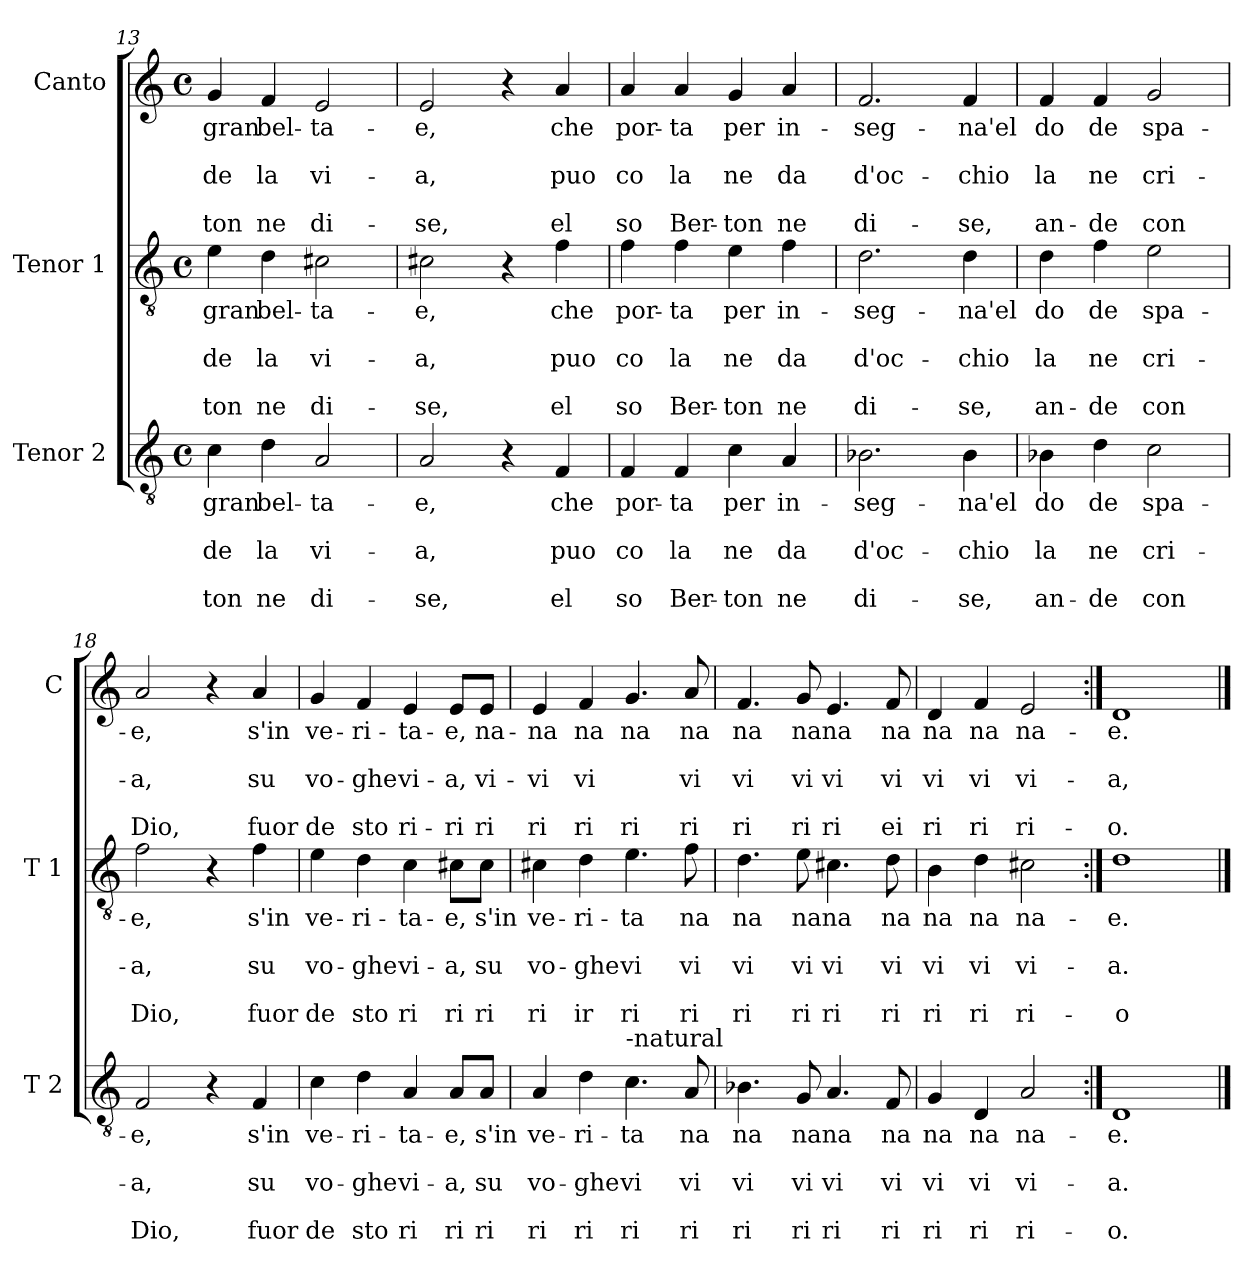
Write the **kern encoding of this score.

**kern	**text	**text	**text	**text	**text	**kern	**text	**text	**text	**text	**text	**kern	**text	**text	**text	**text	**text
*part3	*part3	*part3	*part3	*part3	*part3	*part2	*part2	*part2	*part2	*part2	*part2	*part1	*part1	*part1	*part1	*part1	*part1
*staff3	*staff3	*staff3	*staff3	*staff3	*staff3	*staff2	*staff2	*staff2	*staff2	*staff2	*staff2	*staff1	*staff1	*staff1	*staff1	*staff1	*staff1
*I"Tenor 2	*	*	*	*	*	*I"Tenor 1	*	*	*	*	*	*I"Canto	*	*	*	*	*
*I'T 2	*	*	*	*	*	*I'T 1	*	*	*	*	*	*I'C	*	*	*	*	*
*clefGv2	*	*	*	*	*	*clefGv2	*	*	*	*	*	*clefG2	*	*	*	*	*
*k[]	*	*	*	*	*	*k[]	*	*	*	*	*	*k[]	*	*	*	*	*
*C:	*	*	*	*	*	*C:	*	*	*	*	*	*C:	*	*	*	*	*
*M4/4	*	*	*	*	*	*M4/4	*	*	*	*	*	*M4/4	*	*	*	*	*
*met(c)	*	*	*	*	*	*met(c)	*	*	*	*	*	*met(c)	*	*	*	*	*
=13	=13	=13	=13	=13	=13	=13	=13	=13	=13	=13	=13	=13	=13	=13	=13	=13	=13
!	!LO:LY:b	!	!LO:LY:b	!	!LO:LY:b	!	!LO:LY:b	!	!LO:LY:b	!	!LO:LY:b	!	!LO:LY:b	!	!LO:LY:b	!	!LO:LY:b
4c\	gran	.	de	.	-ton	4e\	gran	.	de	.	-ton	4g/	gran	.	de	.	-ton
!	!LO:LY:b	!	!LO:LY:b	!	!LO:LY:b	!	!LO:LY:b	!	!LO:LY:b	!	!LO:LY:b	!	!LO:LY:b	!	!LO:LY:b	!	!LO:LY:b
4d\	bel-	.	la	.	ne	4d\	bel-	.	la	.	ne	4f/	bel-	.	la	.	ne
!	!LO:LY:b	!	!LO:LY:b	!	!LO:LY:b	!	!LO:LY:b	!	!LO:LY:b	!	!LO:LY:b	!	!LO:LY:b	!	!LO:LY:b	!	!LO:LY:b
2A/	-ta-	.	vi-	.	di-	2c#X\	-ta-	.	vi-	.	di-	2e/	-ta-	.	vi-	.	di-
=14	=14	=14	=14	=14	=14	=14	=14	=14	=14	=14	=14	=14	=14	=14	=14	=14	=14
!	!LO:LY:b	!	!LO:LY:b	!	!LO:LY:b	!	!LO:LY:b	!	!LO:LY:b	!	!LO:LY:b	!	!LO:LY:b	!	!LO:LY:b	!	!LO:LY:b
2A/	-e,	.	-a,	.	-se,	2c#X\	-e,	.	-a,	.	-se,	2e/	-e,	.	-a,	.	-se,
4r	.	.	.	.	.	4r	.	.	.	.	.	4r	.	.	.	.	.
!	!LO:LY:b	!	!LO:LY:b	!	!LO:LY:b	!	!LO:LY:b	!	!LO:LY:b	!	!LO:LY:b	!	!LO:LY:b	!	!LO:LY:b	!	!LO:LY:b
4F/	che	.	puo	.	el	4f\	che	.	puo	.	el	4a/	che	.	puo	.	el
=15	=15	=15	=15	=15	=15	=15	=15	=15	=15	=15	=15	=15	=15	=15	=15	=15	=15
!	!LO:LY:b	!	!LO:LY:b	!	!LO:LY:b	!	!LO:LY:b	!	!LO:LY:b	!	!LO:LY:b	!	!LO:LY:b	!	!LO:LY:b	!	!LO:LY:b
4F/	por-	.	co	.	so	4f\	por-	.	co	.	so	4a/	por-	.	co	.	so
!	!LO:LY:b	!	!LO:LY:b	!	!LO:LY:b	!	!LO:LY:b	!	!LO:LY:b	!	!LO:LY:b	!	!LO:LY:b	!	!LO:LY:b	!	!LO:LY:b
4F/	-ta	.	la	.	Ber-	4f\	-ta	.	la	.	Ber-	4a/	-ta	.	la	.	Ber-
!	!LO:LY:b	!	!LO:LY:b	!	!LO:LY:b	!	!LO:LY:b	!	!LO:LY:b	!	!LO:LY:b	!	!LO:LY:b	!	!LO:LY:b	!	!LO:LY:b
4c\	per	.	ne	.	-ton	4e\	per	.	ne	.	-ton	4g/	per	.	ne	.	-ton
!	!LO:LY:b	!	!LO:LY:b	!	!LO:LY:b	!	!LO:LY:b	!	!LO:LY:b	!	!LO:LY:b	!	!LO:LY:b	!	!LO:LY:b	!	!LO:LY:b
4A/	in-	.	da	.	ne	4f\	in-	.	da	.	ne	4a/	in-	.	da	.	ne
=16	=16	=16	=16	=16	=16	=16	=16	=16	=16	=16	=16	=16	=16	=16	=16	=16	=16
!	!LO:LY:b	!	!LO:LY:b	!	!LO:LY:b	!	!LO:LY:b	!	!LO:LY:b	!	!LO:LY:b	!	!LO:LY:b	!	!LO:LY:b	!	!LO:LY:b
2.B-X\	-seg-	.	d'oc-	.	di-	2.d\	-seg-	.	d'oc-	.	di-	2.f/	-seg-	.	d'oc-	.	di-
!	!LO:LY:b	!	!LO:LY:b	!	!LO:LY:b	!	!LO:LY:b	!	!LO:LY:b	!	!LO:LY:b	!	!LO:LY:b	!	!LO:LY:b	!	!LO:LY:b
4B-\	-na'el	.	-chio	.	-se,	4d\	-na'el	.	-chio	.	-se,	4f/	-na'el	.	-chio	.	-se,
=17	=17	=17	=17	=17	=17	=17	=17	=17	=17	=17	=17	=17	=17	=17	=17	=17	=17
!	!LO:LY:b	!	!LO:LY:b	!	!LO:LY:b	!	!LO:LY:b	!	!LO:LY:b	!	!LO:LY:b	!	!LO:LY:b	!	!LO:LY:b	!	!LO:LY:b
4B-X\	do	.	la	.	an-	4d\	do	.	la	.	an-	4f/	do	.	la	.	an-
!	!LO:LY:b	!	!LO:LY:b	!	!LO:LY:b	!	!LO:LY:b	!	!LO:LY:b	!	!LO:LY:b	!	!LO:LY:b	!	!LO:LY:b	!	!LO:LY:b
4d\	de	.	ne	.	-de	4f\	de	.	ne	.	-de	4f/	de	.	ne	.	-de
!	!LO:LY:b	!	!LO:LY:b	!	!LO:LY:b	!	!LO:LY:b	!	!LO:LY:b	!	!LO:LY:b	!	!LO:LY:b	!	!LO:LY:b	!	!LO:LY:b
2c\	spa-	.	cri-	.	con	2e\	spa-	.	cri-	.	con	2g/	spa-	.	cri-	.	con
!!LO:LB:g=z
=18	=18	=18	=18	=18	=18	=18	=18	=18	=18	=18	=18	=18	=18	=18	=18	=18	=18
!	!LO:LY:b	!	!LO:LY:b	!	!LO:LY:b	!	!LO:LY:b	!	!LO:LY:b	!	!LO:LY:b	!	!LO:LY:b	!	!LO:LY:b	!	!LO:LY:b
2F/	-e,	.	-a,	.	Dio,	2f\	-e,	.	-a,	.	Dio,	2a/	-e,	.	-a,	.	Dio,
4r	.	.	.	.	.	4r	.	.	.	.	.	4r	.	.	.	.	.
!	!LO:LY:b	!	!LO:LY:b	!	!LO:LY:b	!	!LO:LY:b	!	!LO:LY:b	!	!LO:LY:b	!	!LO:LY:b	!	!LO:LY:b	!	!LO:LY:b
4F/	s'in	.	su	.	fuor	4f\	s'in	.	su	.	fuor	4a/	s'in	.	su	.	fuor
=19	=19	=19	=19	=19	=19	=19	=19	=19	=19	=19	=19	=19	=19	=19	=19	=19	=19
!	!LO:LY:b	!	!LO:LY:b	!	!LO:LY:b	!	!LO:LY:b	!	!LO:LY:b	!	!LO:LY:b	!	!LO:LY:b	!	!LO:LY:b	!	!LO:LY:b
4c\	ve-	.	vo-	.	de	4e\	ve-	.	vo-	.	de	4g/	ve-	.	vo-	.	de
!	!LO:LY:b	!	!LO:LY:b	!	!LO:LY:b	!	!LO:LY:b	!	!LO:LY:b	!	!LO:LY:b	!	!LO:LY:b	!	!LO:LY:b	!	!LO:LY:b
4d\	-ri-	.	-ghe	.	sto	4d\	-ri-	.	-ghe	.	sto	4f/	-ri-	.	-ghe	.	sto
!	!LO:LY:b	!	!LO:LY:b	!	!LO:LY:b	!	!LO:LY:b	!	!LO:LY:b	!	!LO:LY:b	!	!LO:LY:b	!	!LO:LY:b	!	!LO:LY:b
4A/	-ta-	.	vi-	.	ri	4c\	-ta-	.	vi-	.	ri	4e/	-ta-	.	vi-	.	ri-
!	!LO:LY:b	!	!LO:LY:b	!	!LO:LY:b	!	!LO:LY:b	!	!LO:LY:b	!	!LO:LY:b	!	!LO:LY:b	!	!LO:LY:b	!	!LO:LY:b
8A/L	-e,	.	-a,	.	ri	8c#X\L	-e,	.	-a,	.	ri	8e/L	-e,	.	-a,	.	-ri
!	!LO:LY:b	!	!LO:LY:b	!	!LO:LY:b	!	!LO:LY:b	!	!LO:LY:b	!	!LO:LY:b	!	!LO:LY:b	!	!LO:LY:b	!	!LO:LY:b
8A/J	s'in	.	su	.	ri	8c#\J	s'in	.	su	.	ri	8e/J	na-	.	vi-	.	ri
=20	=20	=20	=20	=20	=20	=20	=20	=20	=20	=20	=20	=20	=20	=20	=20	=20	=20
!	!LO:LY:b	!	!LO:LY:b	!	!LO:LY:b	!	!LO:LY:b	!	!LO:LY:b	!	!LO:LY:b	!	!LO:LY:b	!	!LO:LY:b	!	!LO:LY:b
4A/	ve-	.	vo-	.	ri	4c#X\	ve-	.	vo-	.	ri	4e/	-na	.	-vi	.	ri
!	!LO:LY:b	!	!LO:LY:b	!	!LO:LY:b	!	!LO:LY:b	!	!LO:LY:b	!	!LO:LY:b	!	!LO:LY:b	!	!LO:LY:b	!	!LO:LY:b
4d\	-ri-	.	-ghe	.	ri	4d\	-ri-	.	-ghe	.	ir	4f/	na	.	vi	.	ri
!LO:TX:a:t=-natural	!	!	!	!	!	!	!	!	!	!	!	!	!	!	!	!	!
!	!LO:LY:b	!	!LO:LY:b	!	!LO:LY:b	!	!LO:LY:b	!	!LO:LY:b	!	!LO:LY:b	!	!LO:LY:b	!	!	!	!LO:LY:b
4.c\	-ta	.	vi	.	ri	4.e\	-ta	.	vi	.	ri	4.g/	na	.	.	.	ri
!	!LO:LY:b	!	!LO:LY:b	!	!LO:LY:b	!	!LO:LY:b	!	!LO:LY:b	!	!LO:LY:b	!	!LO:LY:b	!	!LO:LY:b	!	!LO:LY:b
8A/	na	.	vi	.	ri	8f\	na	.	vi	.	ri	8a/	na	.	vi	.	ri
=21	=21	=21	=21	=21	=21	=21	=21	=21	=21	=21	=21	=21	=21	=21	=21	=21	=21
!	!LO:LY:b	!	!LO:LY:b	!	!LO:LY:b	!	!LO:LY:b	!	!LO:LY:b	!	!LO:LY:b	!	!LO:LY:b	!	!LO:LY:b	!	!LO:LY:b
4.B-X\	na	.	vi	.	ri	4.d\	na	.	vi	.	ri	4.f/	na	.	vi	.	ri
!	!LO:LY:b	!	!LO:LY:b	!	!LO:LY:b	!	!LO:LY:b	!	!LO:LY:b	!	!LO:LY:b	!	!LO:LY:b	!	!LO:LY:b	!	!LO:LY:b
8G/	na	.	vi	.	ri	8e\	na	.	vi	.	ri	8g/	na	.	vi	.	ri
!	!LO:LY:b	!	!LO:LY:b	!	!LO:LY:b	!	!LO:LY:b	!	!LO:LY:b	!	!LO:LY:b	!	!LO:LY:b	!	!LO:LY:b	!	!LO:LY:b
4.A/	na	.	vi	.	ri	4.c#X\	na	.	vi	.	ri	4.e/	na	.	vi	.	ri
!	!LO:LY:b	!	!LO:LY:b	!	!LO:LY:b	!	!LO:LY:b	!	!LO:LY:b	!	!LO:LY:b	!	!LO:LY:b	!	!LO:LY:b	!	!LO:LY:b
8F/	na	.	vi	.	ri	8d\	na	.	vi	.	ri	8f/	na	.	vi	.	ei
=22	=22	=22	=22	=22	=22	=22	=22	=22	=22	=22	=22	=22	=22	=22	=22	=22	=22
!	!LO:LY:b	!	!LO:LY:b	!	!LO:LY:b	!	!LO:LY:b	!	!LO:LY:b	!	!LO:LY:b	!	!LO:LY:b	!	!LO:LY:b	!	!LO:LY:b
4G/	na	.	vi	.	ri	4B\	na	.	vi	.	ri	4d/	na	.	vi	.	ri
!	!LO:LY:b	!	!LO:LY:b	!	!LO:LY:b	!	!LO:LY:b	!	!LO:LY:b	!	!LO:LY:b	!	!LO:LY:b	!	!LO:LY:b	!	!LO:LY:b
4D/	na	.	vi	.	ri	4d\	na	.	vi	.	ri	4f/	na	.	vi	.	ri
!	!LO:LY:b	!	!LO:LY:b	!	!LO:LY:b	!	!LO:LY:b	!	!LO:LY:b	!	!LO:LY:b	!	!LO:LY:b	!	!LO:LY:b	!	!LO:LY:b
2A/	na-	.	vi-	.	ri-	2c#X\	na-	.	vi-	.	ri-	2e/	na-	.	vi-	.	ri-
=23:|!	=23:|!	=23:|!	=23:|!	=23:|!	=23:|!	=23:|!	=23:|!	=23:|!	=23:|!	=23:|!	=23:|!	=23:|!	=23:|!	=23:|!	=23:|!	=23:|!	=23:|!
!	!LO:LY:b	!	!LO:LY:b	!	!LO:LY:b	!	!LO:LY:b	!	!LO:LY:b	!	!LO:LY:b	!	!LO:LY:b	!	!LO:LY:b	!	!LO:LY:b
1D	-e.	.	-a.	.	-o.	1d	-e.	.	-a.	.	-o	1d	-e.	.	-a,	.	-o.
==	==	==	==	==	==	==	==	==	==	==	==	==	==	==	==	==	==
*-	*-	*-	*-	*-	*-	*-	*-	*-	*-	*-	*-	*-	*-	*-	*-	*-	*-
